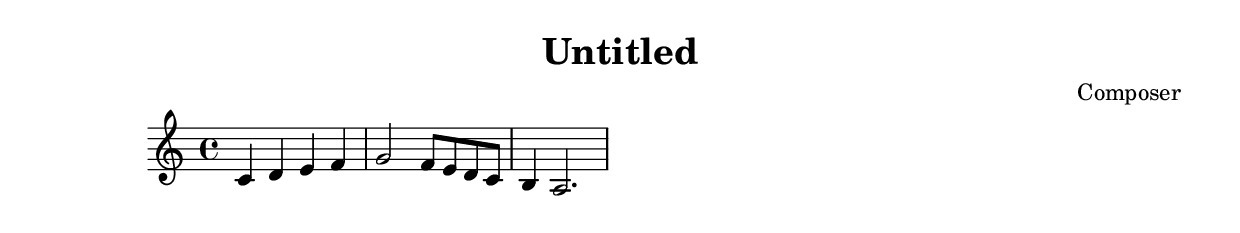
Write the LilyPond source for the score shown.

\header {
  title = "Untitled"
  composer = "Composer"
}

\score {
  \relative c' {
    c4 d e f g2 f8 e d c b4 a2.
  }

  \layout {}
  \midi {}
}